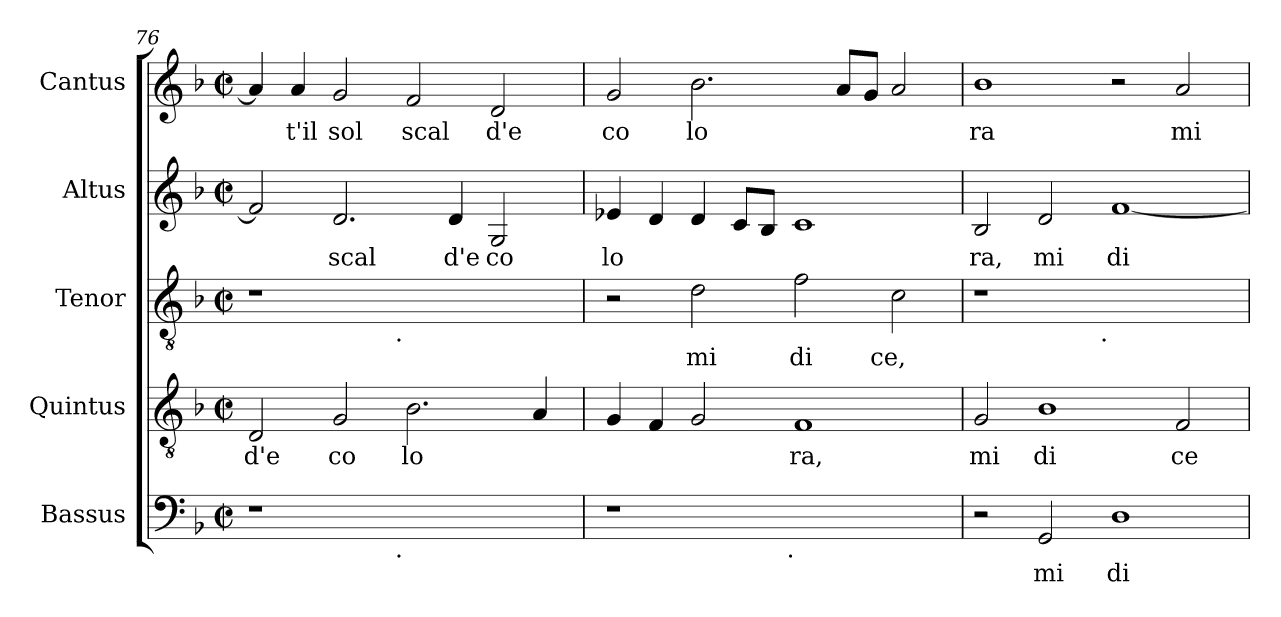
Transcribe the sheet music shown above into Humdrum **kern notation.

**kern	**text	**kern	**text	**kern	**text	**kern	**text	**kern	**text
*part5	*part5	*part4	*part4	*part3	*part3	*part2	*part2	*part1	*part1
*staff5	*staff5	*staff4	*staff4	*staff3	*staff3	*staff2	*staff2	*staff1	*staff1
*I"Bassus	*	*I"Quintus	*	*I"Tenor	*	*I"Altus	*	*I"Cantus	*
*clefF4	*	*clefGv2	*	*clefGv2	*	*clefG2	*	*clefG2	*
*k[b-]	*	*k[b-]	*	*k[b-]	*	*k[b-]	*	*k[b-]	*
*F:	*	*F:	*	*F:	*	*F:	*	*F:	*
*M2/2	*	*M2/2	*	*M2/2	*	*M2/2	*	*M2/2	*
*met(c|)	*	*met(c|)	*	*met(c|)	*	*met(c|)	*	*met(c|)	*
=76	=76	=76	=76	=76	=76	=76	=76	=76	=76
!	!	!	!LO:LY:b	!	!	!	!LO:LY:b	!	!LO:LY:b:cj
*^	*	*	*	*^	*	*	*	*	*
1r	2ryy	.	2D/	d'e	1r	2ryy	.	2f/]	.	4a/]	.
!	!	!	!	!	!	!	!	!	!	!	!LO:LY:b:cj
.	.	.	.	.	.	.	.	.	.	4a/	t'il
!	!	!	!	!LO:LY:b	!	!	!	!	!LO:LY:b	!	!LO:LY:b:cj
.	4...ryy	.	2G/	co	.	4...ryy	.	2.d/	scal	2g/	sol
!	!	!	!	!	!	!LO:TX:b:t=.	!	!	!	!	!
!	!LO:TX:b:t=.	!	!	!	!	!	!	!	!	!	!
.	1ryy	.	.	.	.	1ryy	.	.	.	.	.
!	!	!	!	!LO:LY:b	!	!	!	!	!	!	!LO:LY:b:cj
1ryy	.	.	2.B-\	lo	1ryy	.	.	.	.	2f/	scal
!	!	!	!	!	!	!	!	!	!LO:LY:b	!	!
.	.	.	.	.	.	.	.	4d/	d'e	.	.
!	!	!	!	!	!	!	!	!	!LO:LY:b	!	!LO:LY:b:cj
.	.	.	.	.	.	.	.	2G/	co	2d/	d'e
!	!	!	!	!LO:LY:b	!	!	!	!	!	!	!
.	.	.	4A/	.	.	.	.	.	.	.	.
.	32ryy	.	.	.	.	32ryy	.	.	.	.	.
=77	=77	=77	=77	=77	=77	=77	=77	=77	=77	=77	=77
!	!	!	!	!LO:LY:b	!	!	!	!	!LO:LY:b	!	!LO:LY:b:cj
*	*	*	*	*	*v	*v	*	*	*	*	*
1r	2ryy	.	4G/	.	2r	.	4e-X/	lo	2g/	co
!	!	!	!	!LO:LY:b	!	!	!	!LO:LY:b	!	!
.	.	.	4F/	.	.	.	4d/	.	.	.
!	!	!	!	!LO:LY:b	!	!LO:LY:b:cj	!	!LO:LY:b	!	!LO:LY:b:cj
.	4ryy	.	2G/	.	2d\	mi	4d/	.	2.b-\	lo
!	!	!	!	!	!	!	!	!LO:LY:b	!	!
.	8...ryy	.	.	.	.	.	8c/L	.	.	.
!	!	!	!	!	!	!	!	!LO:LY:b	!	!
.	.	.	.	.	.	.	8B-/J	.	.	.
!	!LO:TX:b:t=.	!	!	!	!	!	!	!	!	!
.	1ryy	.	.	.	.	.	.	.	.	.
!	!	!	!	!LO:LY:b	!	!LO:LY:b:cj	!	!LO:LY:b	!	!
1ryy	.	.	1F	ra,	2f\	di	1c	.	.	.
!	!	!	!	!	!	!	!	!	!	!LO:LY:b:cj
.	.	.	.	.	.	.	.	.	8a/L	.
!	!	!	!	!	!	!	!	!	!	!LO:LY:b:cj
.	.	.	.	.	.	.	.	.	8g/J	.
!	!	!	!	!	!	!LO:LY:b:cj	!	!	!	!LO:LY:b:cj
.	.	.	.	.	2c\	ce,	.	.	2a/	.
.	64ryy	.	.	.	.	.	.	.	.	.
=78	=78	=78	=78	=78	=78	=78	=78	=78	=78	=78
!	!	!	!	!LO:LY:b	!	!	!	!LO:LY:b	!	!LO:LY:b:cj
*v	*v	*	*	*	*^	*	*	*	*	*
2r	.	2G/	mi	1r	2ryy	.	2B-/	ra,	1b-	ra
!	!LO:LY:b:cj	!	!LO:LY:b	!	!	!	!	!LO:LY:b	!	!
2GG/	mi	1B-	di	.	4...ryy	.	2d/	mi	.	.
!	!	!	!	!	!LO:TX:b:t=.	!	!	!	!	!
.	.	.	.	.	1ryy	.	.	.	.	.
!	!LO:LY:b:cj	!	!	!	!	!	!	!LO:LY:b	!	!
1D	di-	.	.	1ryy	.	.	[<1f	di	2r	.
!	!	!	!LO:LY:b	!	!	!	!	!	!	!LO:LY:b:cj
.	.	2F/	ce	.	.	.	.	.	2a/	mi
.	.	.	.	.	32ryy	.	.	.	.	.
*	*	*	*	*v	*v	*	*	*	*	*
=	=	=	=	=	=	=	=	=	=
*-	*-	*-	*-	*-	*-	*-	*-	*-	*-
